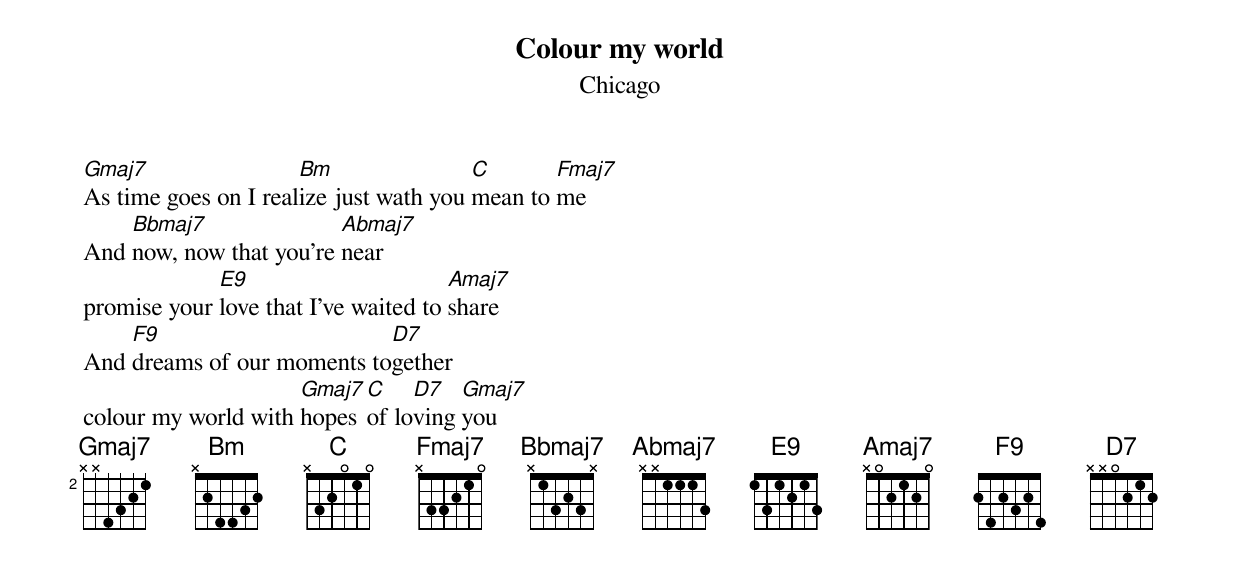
{t:Colour my world}
{st:Chicago}

[Gmaj7]As time goes on I real[Bm]ize just wath you [C]mean to [Fmaj7]me
And [Bbmaj7]now, now that you're [Abmaj7]near
promise your [E9]love that I've waited to [Amaj7]share
And [F9]dreams of our moments to[D7]gether
colour my world with [Gmaj7]hopes [C]of lo[D7]ving [Gmaj7]you
